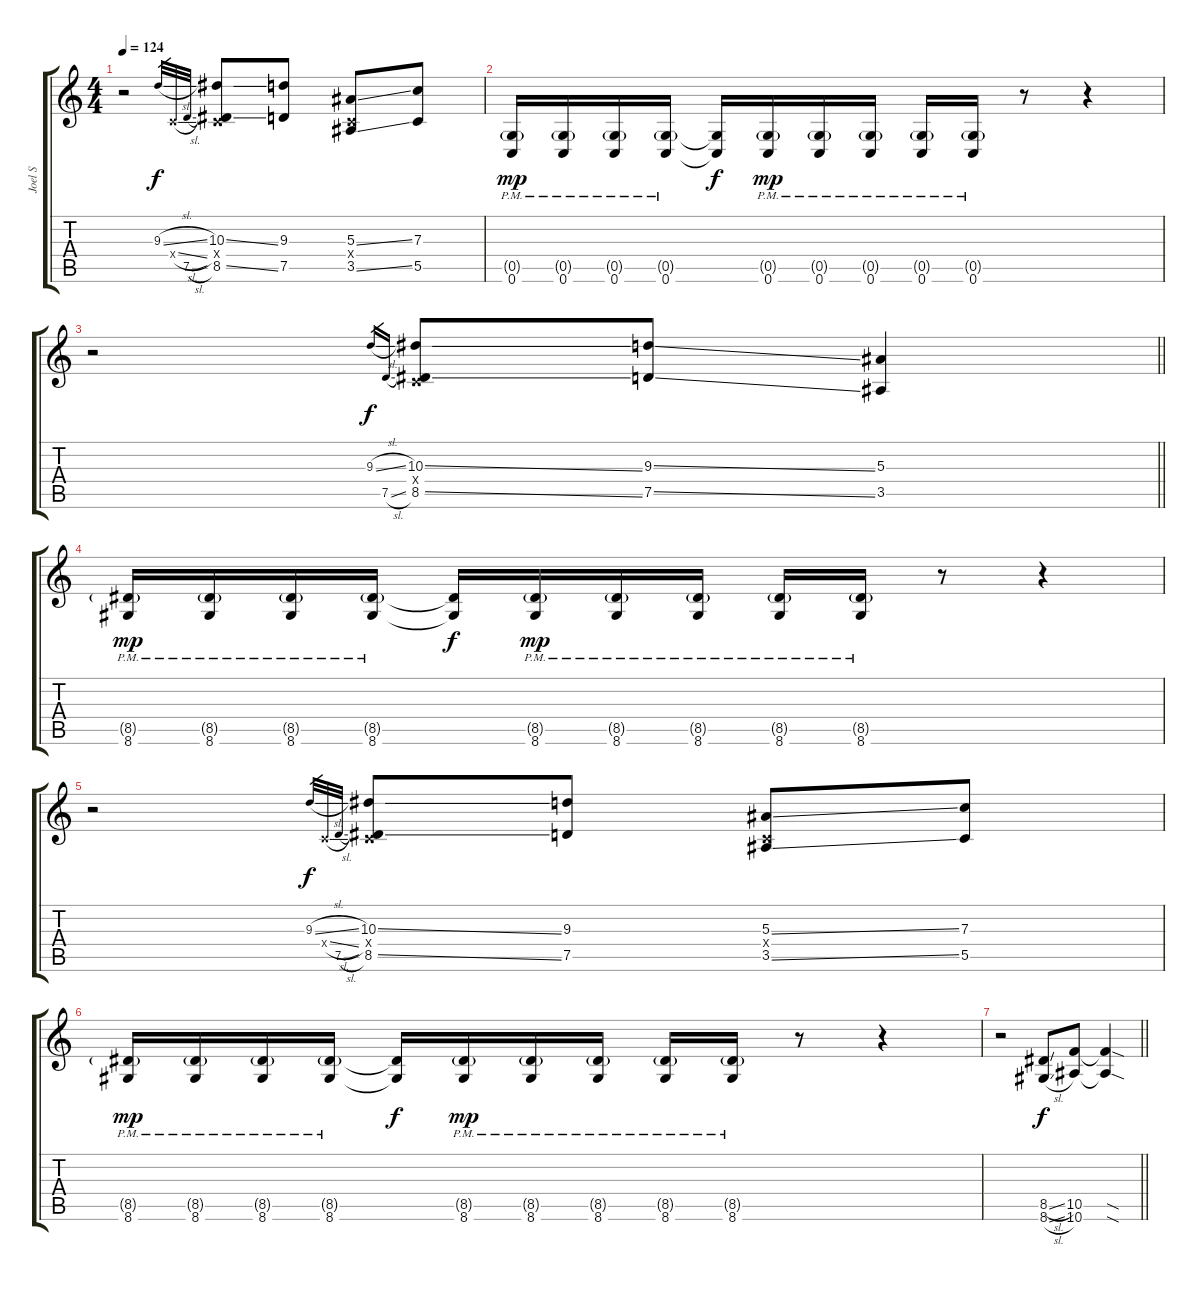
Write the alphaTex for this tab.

\track ("Joel S" "Joel S") {instrument distortionguitar}
\staff {score tabs}
\tuning (D4 A3 F3 C3 G2 C2) {hide}
\ts (4 4)
\tempo 124
\clef g2
\ks c
r.2{dy mp} 9.3{sl}.32{gr dy f} 0.4{sl x}.32{gr} 7.5{sl}.32{gr} (10.3{ss} 0.4{x} 8.5{ss}).8 (9.3 7.5).8 (5.3{ss} 0.4{x} 3.5{ss}).8 (7.3 5.5).8 |
(0.5{g pm} 0.6{pm}).16{dy mp} (0.5{g pm} 0.6{pm}).16 (0.5{g pm} 0.6{pm}).16 (0.5{g pm} 0.6{pm}).16 (0.5{t} 0.6{t}).16{dy f} (0.5{g pm} 0.6{pm}).16{dy mp} (0.5{g pm} 0.6{pm}).16 (0.5{g pm} 0.6{pm}).16 (0.5{g pm} 0.6{pm}).16 (0.5{g pm} 0.6{pm}).16 r.8 r.4 |
\barLineRight lightlight
r.2 9.3{sl}.16{gr dy f} 7.5{sl}.16{gr} (10.3{ss} 0.4{x} 8.5{ss}).8 (9.3{ss} 7.5{ss}).8 (5.3 3.5).4 |
(8.5{g pm} 8.6{pm}).16{dy mp} (8.5{g pm} 8.6{pm}).16 (8.5{g pm} 8.6{pm}).16 (8.5{g pm} 8.6{pm}).16 (8.5{t} 8.6{t}).16{dy f} (8.5{g pm} 8.6{pm}).16{dy mp} (8.5{g pm} 8.6{pm}).16 (8.5{g pm} 8.6{pm}).16 (8.5{g pm} 8.6{pm}).16 (8.5{g pm} 8.6{pm}).16 r.8 r.4 |
r.2 9.3{sl}.32{gr dy f} 0.4{sl x}.32{gr} 7.5{sl}.32{gr} (10.3{ss} 0.4{x} 8.5{ss}).8 (9.3 7.5).8 (5.3{ss} 0.4{x} 3.5{ss}).8 (7.3 5.5).8 |
(8.5{g pm} 8.6{pm}).16{dy mp} (8.5{g pm} 8.6{pm}).16 (8.5{g pm} 8.6{pm}).16 (8.5{g pm} 8.6{pm}).16 (8.5{t} 8.6{t}).16{dy f} (8.5{g pm} 8.6{pm}).16{dy mp} (8.5{g pm} 8.6{pm}).16 (8.5{g pm} 8.6{pm}).16 (8.5{g pm} 8.6{pm}).16 (8.5{g pm} 8.6{pm}).16 r.8 r.4 |
\barLineRight lightlight
r.2 (8.5{sl} 8.6{sl}).8{dy f} (10.5 10.6).8 (10.5{sod t} 10.6{sod t}).4
